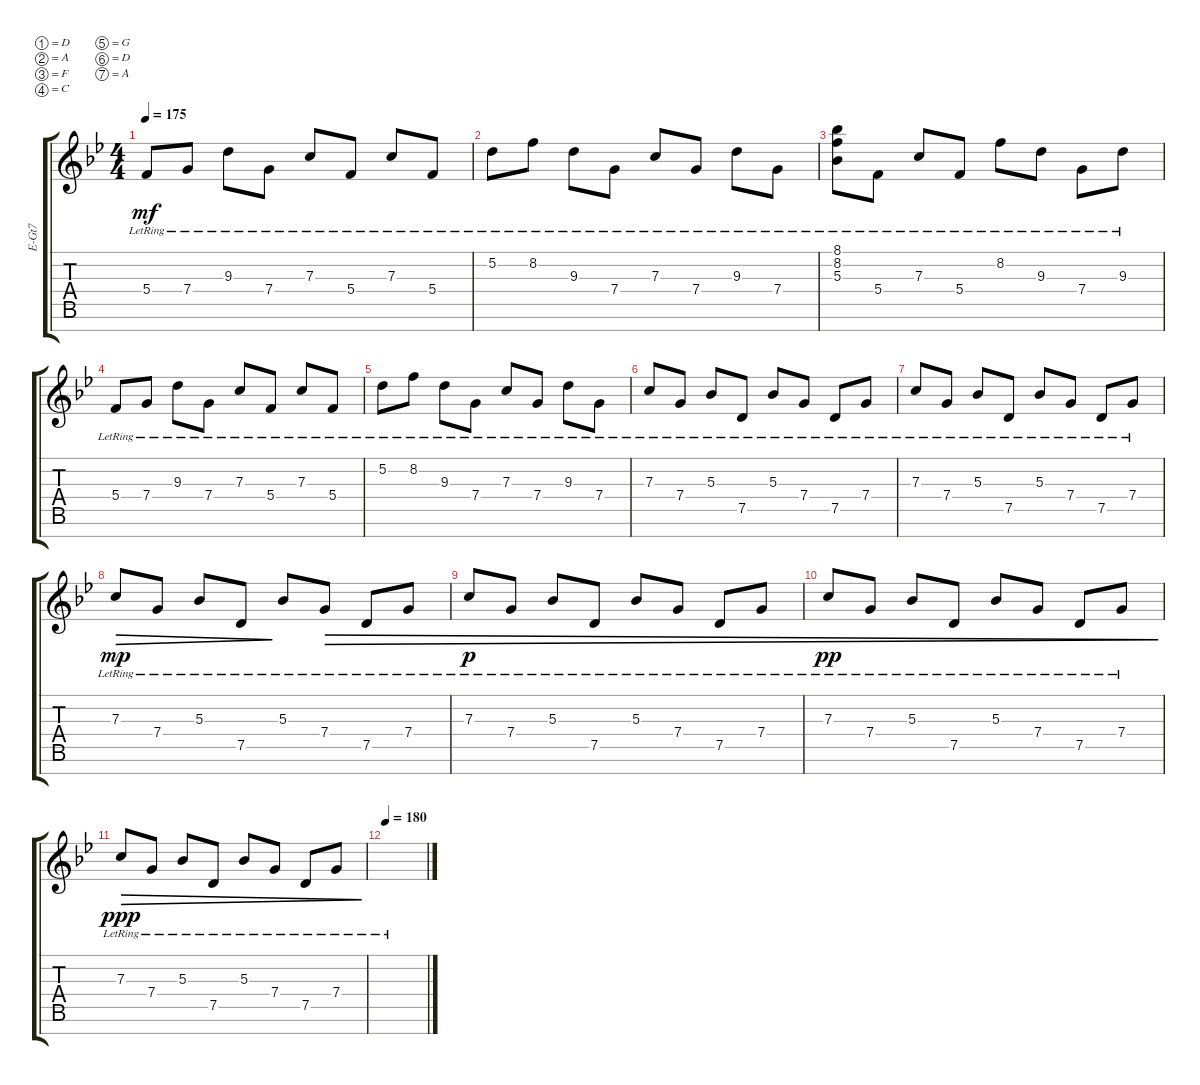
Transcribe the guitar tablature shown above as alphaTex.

\defaultSystemsLayout 4
\bracketExtendMode groupsimilarinstruments
\otherSystemsTrackNameOrientation horizontal
\track ("clean" "E-Gt7") {instrument electricguitarclean}
\staff {score tabs}
\tuning (D4 A3 F3 C3 G2 D2 A1)
\ts (4 4)
\tempo 175
\clef g2
\ks bb
5.4{lr acc forcenatural}.8{dy mf} 7.4{lr acc forcenatural}.8 9.3{lr acc forcenatural}.8 7.4{lr acc forcenatural}.8 7.3{lr acc forcenatural}.8 5.4{lr acc forcenatural}.8 7.3{lr acc forcenatural}.8 5.4{lr acc forcenatural}.8 |
5.2{lr acc forcenatural}.8 8.2{lr acc forcenatural}.8 9.3{lr acc forcenatural}.8 7.4{lr acc forcenatural}.8 7.3{lr acc forcenatural}.8 7.4{lr acc forcenatural}.8 9.3{lr acc forcenatural}.8 7.4{lr acc forcenatural}.8 |
(5.3{lr acc forcenatural} 8.2{lr acc forcenatural} 8.1{lr acc forcenatural}).8 5.4{lr acc forcenatural}.8 7.3{lr acc forcenatural}.8 5.4{lr acc forcenatural}.8 8.2{lr acc forcenatural}.8 9.3{lr acc forcenatural}.8 7.4{lr acc forcenatural}.8 9.3{lr acc forcenatural}.8 |
5.4{lr acc forcenatural}.8 7.4{lr acc forcenatural}.8 9.3{lr acc forcenatural}.8 7.4{lr acc forcenatural}.8 7.3{lr acc forcenatural}.8 5.4{lr acc forcenatural}.8 7.3{lr acc forcenatural}.8 5.4{lr acc forcenatural}.8 |
5.2{lr acc forcenatural}.8 8.2{lr acc forcenatural}.8 9.3{lr acc forcenatural}.8 7.4{lr acc forcenatural}.8 7.3{lr acc forcenatural}.8 7.4{lr acc forcenatural}.8 9.3{lr acc forcenatural}.8 7.4{lr acc forcenatural}.8 |
7.3{lr acc forcenatural}.8 7.4{lr acc forcenatural}.8 5.3{lr acc forcenatural}.8 7.5{lr acc forcenatural}.8 5.3{lr acc forcenatural}.8 7.4{lr acc forcenatural}.8 7.5{lr acc forcenatural}.8 7.4{lr acc forcenatural}.8 |
7.3{lr acc forcenatural}.8 7.4{lr acc forcenatural}.8 5.3{lr acc forcenatural}.8 7.5{lr acc forcenatural}.8 5.3{lr acc forcenatural}.8 7.4{lr acc forcenatural}.8 7.5{lr acc forcenatural}.8 7.4{lr acc forcenatural}.8 |
7.3{lr acc forcenatural}.8{dec dy mp} 7.4{lr acc forcenatural}.8{dec} 5.3{lr acc forcenatural}.8{dec} 7.5{lr acc forcenatural}.8{dec} 5.3{lr acc forcenatural}.8 7.4{lr acc forcenatural}.8{dec} 7.5{lr acc forcenatural}.8{dec} 7.4{lr acc forcenatural}.8{dec} |
7.3{lr acc forcenatural}.8{dec dy p} 7.4{lr acc forcenatural}.8{dec} 5.3{lr acc forcenatural}.8{dec} 7.5{lr acc forcenatural}.8{dec} 5.3{lr acc forcenatural}.8{dec} 7.4{lr acc forcenatural}.8{dec} 7.5{lr acc forcenatural}.8{dec} 7.4{lr acc forcenatural}.8{dec} |
7.3{lr acc forcenatural}.8{dec dy pp} 7.4{lr acc forcenatural}.8{dec} 5.3{lr acc forcenatural}.8{dec} 7.5{lr acc forcenatural}.8{dec} 5.3{lr acc forcenatural}.8{dec} 7.4{lr acc forcenatural}.8{dec} 7.5{lr acc forcenatural}.8{dec} 7.4{lr acc forcenatural}.8{dec} |
7.3{lr acc forcenatural}.8{dec dy ppp} 7.4{lr acc forcenatural}.8{dec} 5.3{lr acc forcenatural}.8{dec} 7.5{lr acc forcenatural}.8{dec} 5.3{lr acc forcenatural}.8{dec} 7.4{lr acc forcenatural}.8{dec} 7.5{lr acc forcenatural}.8{dec} 7.4{lr acc forcenatural}.8{dec} |
\tempo 180
\scale
0.487395 |
\scale
0.256303 |
\scale
0.256303 |
\scale
0.333333 |
\scale
0.333333
